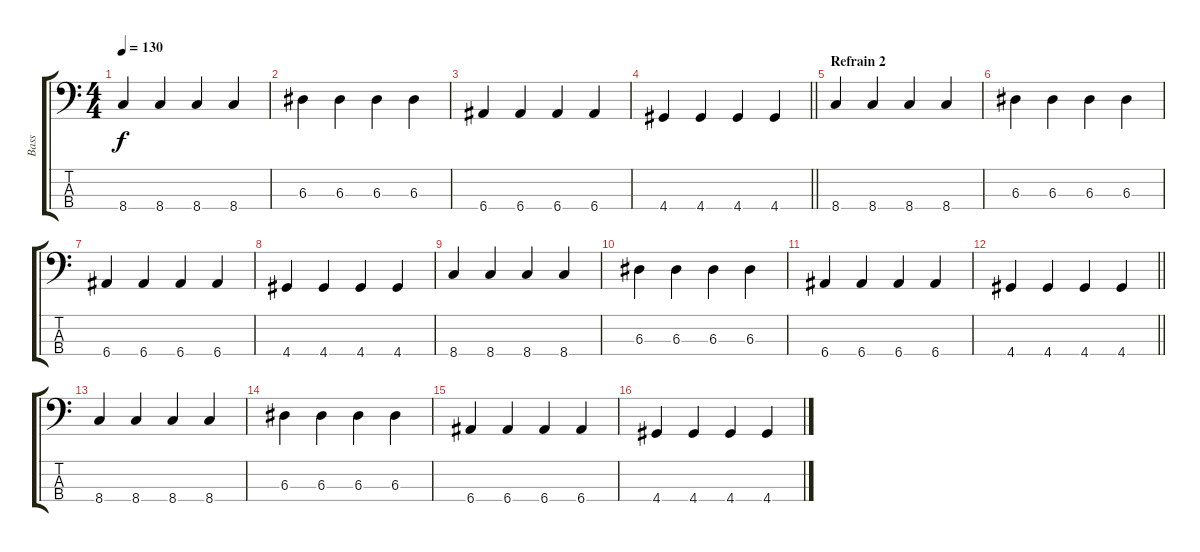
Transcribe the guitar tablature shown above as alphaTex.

\track ("Bass" "Bass") {instrument electricbassfinger}
\staff {score tabs}
\tuning (G2 D2 A1 E1) {hide}
\ts (4 4)
\tempo 130
\clef f4
\ks c
8.4.4{dy f} 8.4.4 8.4.4 8.4.4 |
6.3.4 6.3.4 6.3.4 6.3.4 |
6.4.4 6.4.4 6.4.4 6.4.4 |
\barLineRight lightlight
4.4.4 4.4.4 4.4.4 4.4.4 |
\section ("" "Refrain 2")
8.4.4 8.4.4 8.4.4 8.4.4 |
6.3.4 6.3.4 6.3.4 6.3.4 |
6.4.4 6.4.4 6.4.4 6.4.4 |
4.4.4 4.4.4 4.4.4 4.4.4 |
8.4.4 8.4.4 8.4.4 8.4.4 |
6.3.4 6.3.4 6.3.4 6.3.4 |
6.4.4 6.4.4 6.4.4 6.4.4 |
\barLineRight lightlight
4.4.4 4.4.4 4.4.4 4.4.4 |
8.4.4 8.4.4 8.4.4 8.4.4 |
6.3.4 6.3.4 6.3.4 6.3.4 |
6.4.4 6.4.4 6.4.4 6.4.4 |
4.4.4 4.4.4 4.4.4 4.4.4
